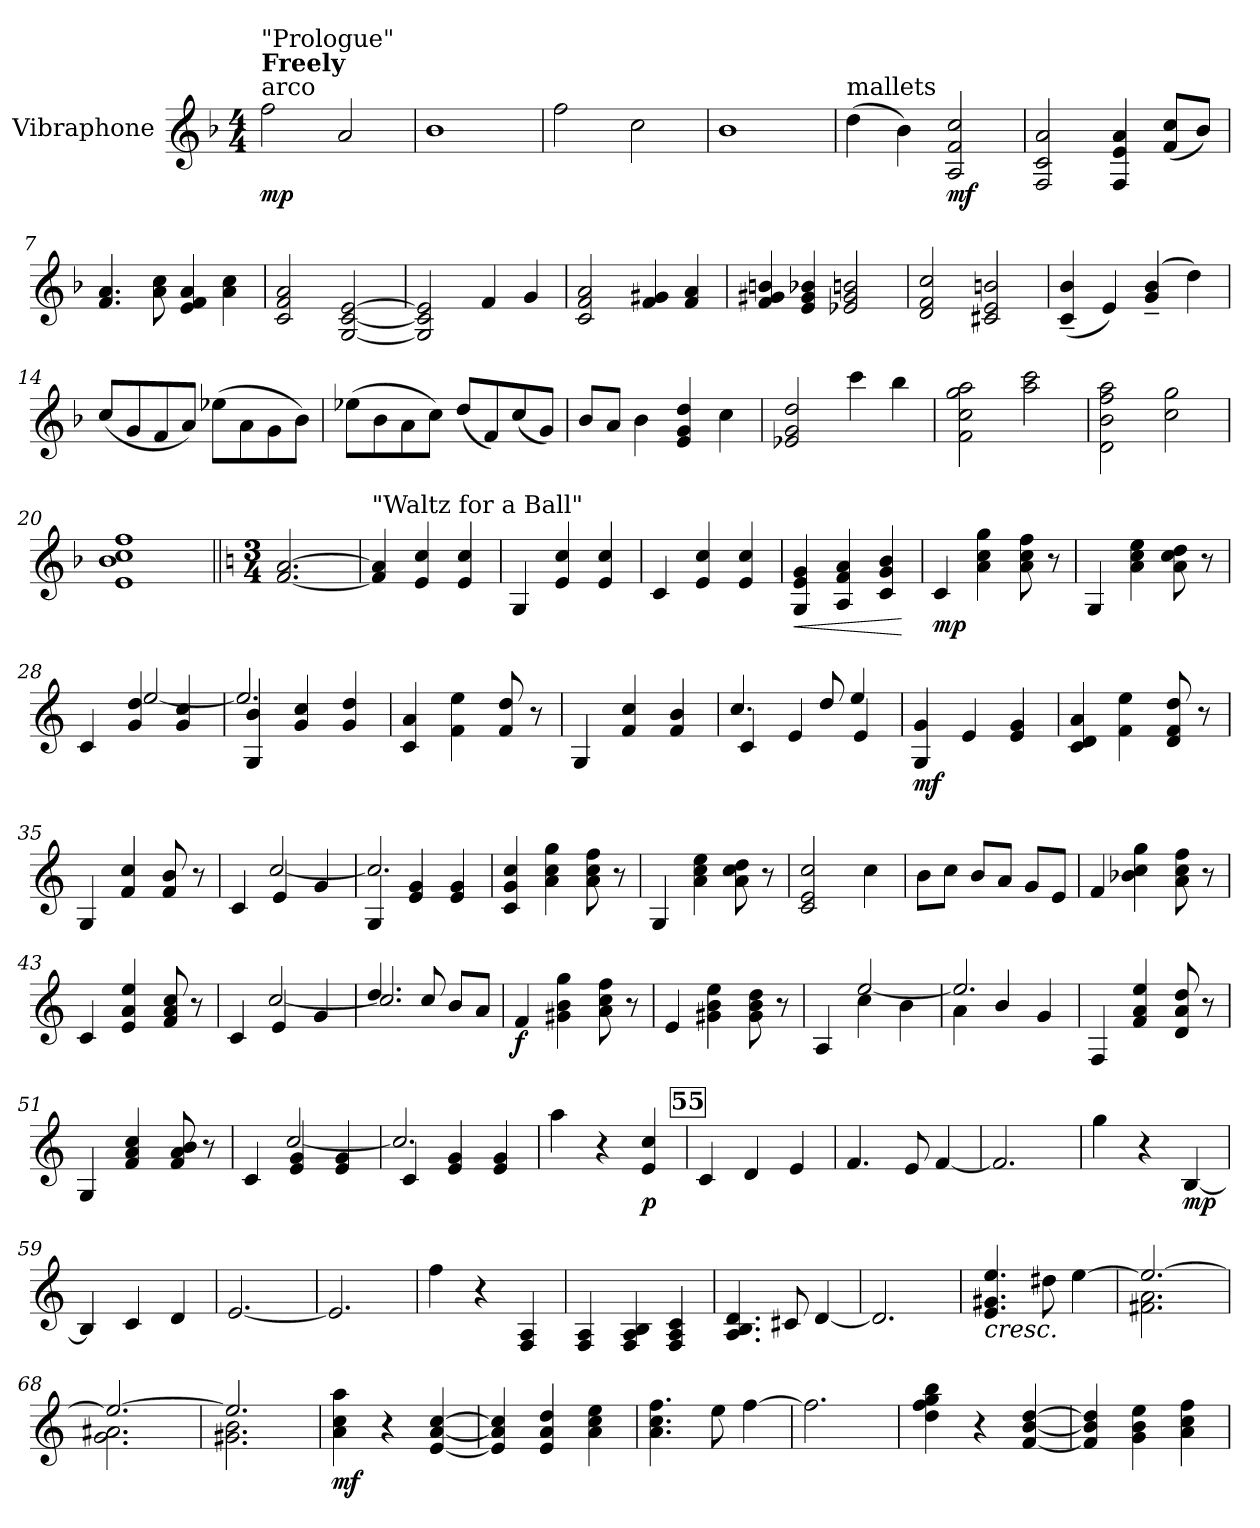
**kern	**dynam
*part1	*part1
*staff1	*staff1
*I"Vibraphone	*
*I'Vib.	*
*clefG2	*
*k[b-]	*
*M4/4	*
=1	=1
!LO:TX:a:t=arco	!
!LO:TX:a:B:t=Freely	!
!LO:TX:a:t="Prologue"	!
!	!LO:DY:b
2ff\	mp
2a/	.
=2	=2
1b-	.
=3	=3
2ff\	.
2cc\	.
=4	=4
1b-	.
=5	=5
*MM128	*
!LO:TX:a:t=mallets	!
(>4dd\	.
4b-\)	.
!	!LO:DY:b
2A/ 2f/ 2cc/	mf
=6	=6
2F/ 2c/ 2a/	.
4F/ 4e/ 4a/	.
(<8f/ 8cc/L	.
8b-/J)	.
=7	=7
4.f/ 4.a/	.
8a\ 8cc\	.
4e/ 4f/ 4a/	.
4a\ 4cc\	.
=8	=8
2c/ 2f/ 2a/	.
[2G/ [2c/ [2e/	.
=9	=9
2G/] 2c/] 2e/]	.
4f/	.
4g/	.
=10	=10
2c/ 2f/ 2a/	.
4f/ 4g#X/	.
4f/ 4a/	.
=11	=11
4f/ 4g#X/ 4bn/	.
4e/ 4g#/ 4b-X/	.
2e-X/ 2g#/ 2bn/	.
!!LO:LB:g=z
=12	=12
2d/ 2f/ 2cc/	.
2c#X/ 2e/ 2bn/	.
=13	=13
(<4c/~ 4b-/~	.
4e/)	.
(>4g/~ 4b-/~	.
4dd\)	.
=14	=14
(<8cc/L	.
8g/	.
8f/	.
8a/J)	.
(>8ee-X\L	.
8a\	.
8g\	.
8b-\J)	.
=15	=15
(>8ee-X\L	.
8b-\	.
8a\	.
8cc\J)	.
(<8dd/L	.
8f/)	.
(<8cc/	.
8g/J)	.
=16	=16
8b-/L	.
8a/J	.
4b-\	.
4e/ 4g/ 4dd/	.
4cc\	.
=17	=17
2e-X/ 2g/ 2dd/	.
4ccc\	.
4bb-\	.
=18	=18
2f\ 2cc\ 2gg\ 2aa\	.
2aa\ 2ccc\	.
=19	=19
2d\ 2b-\ 2ff\ 2aa\	.
2cc\ 2gg\	.
=20	=20
1e 1b- 1cc 1ff	.
!!LO:LB:g=z
=21||	=21||
!!LO:REH:place=s1:a:B:fs=14:t=21
*k[]	*
*M3/4	*
*MM240	*
[2.f/ [2.a/	.
=22	=22
!LO:TX:a:t="Waltz for a Ball"	!
4f/] 4a/]	.
4e/ 4cc/	.
4e/ 4cc/	.
=23	=23
4G/	.
4e/ 4cc/	.
4e/ 4cc/	.
=24	=24
4c/	.
4e/ 4cc/	.
4e/ 4cc/	.
=25	=25
!	!LO:HP:b
4G/ 4e/ 4g/	<
4A/ 4f/ 4a/	.
4c/ 4g/ 4b/	.
.	[
=26	=26
!	!LO:DY:b
4c/	mp
4a\ 4cc\ 4gg\	.
8a\ 8cc\ 8ff\	.
8r	.
=27	=27
4G/	.
4a\ 4cc\ 4ee\	.
8a\ 8cc\ 8dd\	.
8r	.
=28	=28
*^	*
4c/	4ryy	.
4g/ 4dd/	[2ee/	.
4g/ 4cc/	.	.
=29	=29	=29
4G/ 4b/	2.ee/]	.
4g/ 4cc/	.	.
4g/ 4dd/	.	.
*v	*v	*
=30	=30
4c/ 4a/	.
4f\ 4ee\	.
8f/ 8dd/	.
8r	.
=31	=31
4G/	.
4f/ 4cc/	.
4f/ 4b/	.
!!LO:LB:g=z
=32	=32
*^	*
4c/	4.cc/	.
4e/	.	.
.	8dd/	.
4e/	4ee/	.
=33	=33	=33
!	!	!LO:DY:b
*v	*v	*
4G/ 4g/	mf
4e/	.
4e/ 4g/	.
=34	=34
4c/ 4d/ 4a/	.
4f\ 4ee\	.
8d/ 8f/ 8dd/	.
8r	.
=35	=35
4G/	.
4f/ 4cc/	.
8f/ 8b/	.
8r	.
=36	=36
*^	*
4c/	4ryy	.
4e/	[2cc/	.
4g/	.	.
=37	=37	=37
4G/	2.cc/]	.
4e/ 4g/	.	.
4e/ 4g/	.	.
*v	*v	*
=38	=38
4c/ 4g/ 4cc/	.
4a\ 4cc\ 4gg\	.
8a\ 8cc\ 8ff\	.
8r	.
=39	=39
4G/	.
4a\ 4cc\ 4ee\	.
8a\ 8cc\ 8dd\	.
8r	.
=40	=40
2c/ 2e/ 2cc/	.
4cc\	.
=41	=41
8b\L	.
8cc\J	.
8b/L	.
8a/J	.
8g/L	.
8e/J	.
!!LO:LB:g=z
=42	=42
4f/	.
4b-X\ 4cc\ 4gg\	.
8a\ 8cc\ 8ff\	.
8r	.
=43	=43
4c/	.
4e/ 4a/ 4ee/	.
8f/ 8a/ 8cc/	.
8r	.
=44	=44
*^	*
4c/	4ryy	.
4e/	[2cc/	.
4g/	.	.
=45	=45	=45
4.dd/	2.cc/]	.
8cc/	.	.
8b/L	.	.
8a/J	.	.
*v	*v	*
=46	=46
!	!LO:DY:b
4f/	f
4g#X\ 4b\ 4gg\	.
8a\ 8cc\ 8ff\	.
8r	.
=47	=47
4e/	.
4g#X\ 4b\ 4ee\	.
8g#\ 8b\ 8dd\	.
8r	.
=48	=48
*^	*
4A/	4ryy	.
4cc\	[2ee/	.
4b\	.	.
=49	=49	=49
4a\	2.ee/]	.
4b/	.	.
4g/	.	.
*v	*v	*
=50	=50
4F/	.
4f/ 4a/ 4ee/	.
8d/ 8a/ 8dd/	.
8r	.
=51	=51
4G/	.
4f/ 4a/ 4cc/	.
8f/ 8a/ 8b/	.
8r	.
!!LO:LB:g=z
=52	=52
*^	*
4c/	4ryy	.
4e/ 4g/	[2cc/	.
4e/ 4g/	.	.
=53	=53	=53
4c/	2.cc/]	.
4e/ 4g/	.	.
4e/ 4g/	.	.
*v	*v	*
=54	=54
4aa\	.
4r	.
!	!LO:DY:b
4e/ 4cc/	p
!!LO:REH:place=s1:a:B:fs=14:t=55
=55	=55
4c/	.
4d/	.
4e/	.
=56	=56
4.f/	.
8e/	.
[4f/	.
=57	=57
2.f/]	.
=58	=58
4gg\	.
4r	.
!	!LO:DY:b
[4B/	mp
=59	=59
4B/]	.
4c/	.
4d/	.
=60	=60
[2.e/	.
=61	=61
2.e/]	.
=62	=62
4ff\	.
4r	.
4F/ 4A/	.
=63	=63
4F/ 4A/	.
4F/ 4A/ 4B/	.
4F/ 4A/ 4c/	.
!!LO:LB:g=z
=64	=64
4.A/ 4.B/ 4.d/	.
8c#X/	.
[4d/	.
=65	=65
2.d/]	.
=66	=66
!LO:TX:b:i:t=cresc.	!
4.e/ 4.g#X/ 4.ee/	.
8dd#X\	.
[4ee\	.
=67	=67
*^	*
2.ee/_	2.f#X\ 2.a\	.
=68	=68	=68
2.ee/_	2.g\ 2.a#X\	.
=69	=69	=69
2.ee/]	2.g#X\ 2.b\	.
=70	=70	=70
!	!	!LO:DY:b
*v	*v	*
4a\ 4cc\ 4aa\	mf
4r	.
[4e/ [4a/ [4cc/	.
=71	=71
4e/] 4a/] 4cc/]	.
4e/ 4a/ 4dd/	.
4a\ 4cc\ 4ee\	.
=72	=72
4.a\ 4.cc\ 4.ff\	.
8ee\	.
[4ff\	.
=73	=73
2.ff\]	.
=74	=74
4dd\ 4ff\ 4gg\ 4bb\	.
4r	.
[4f/ [4b/ [4dd/	.
=75	=75
4f/] 4b/] 4dd/]	.
4g\ 4b\ 4ee\	.
4a\ 4cc\ 4ff\	.
=	=
*-	*-
